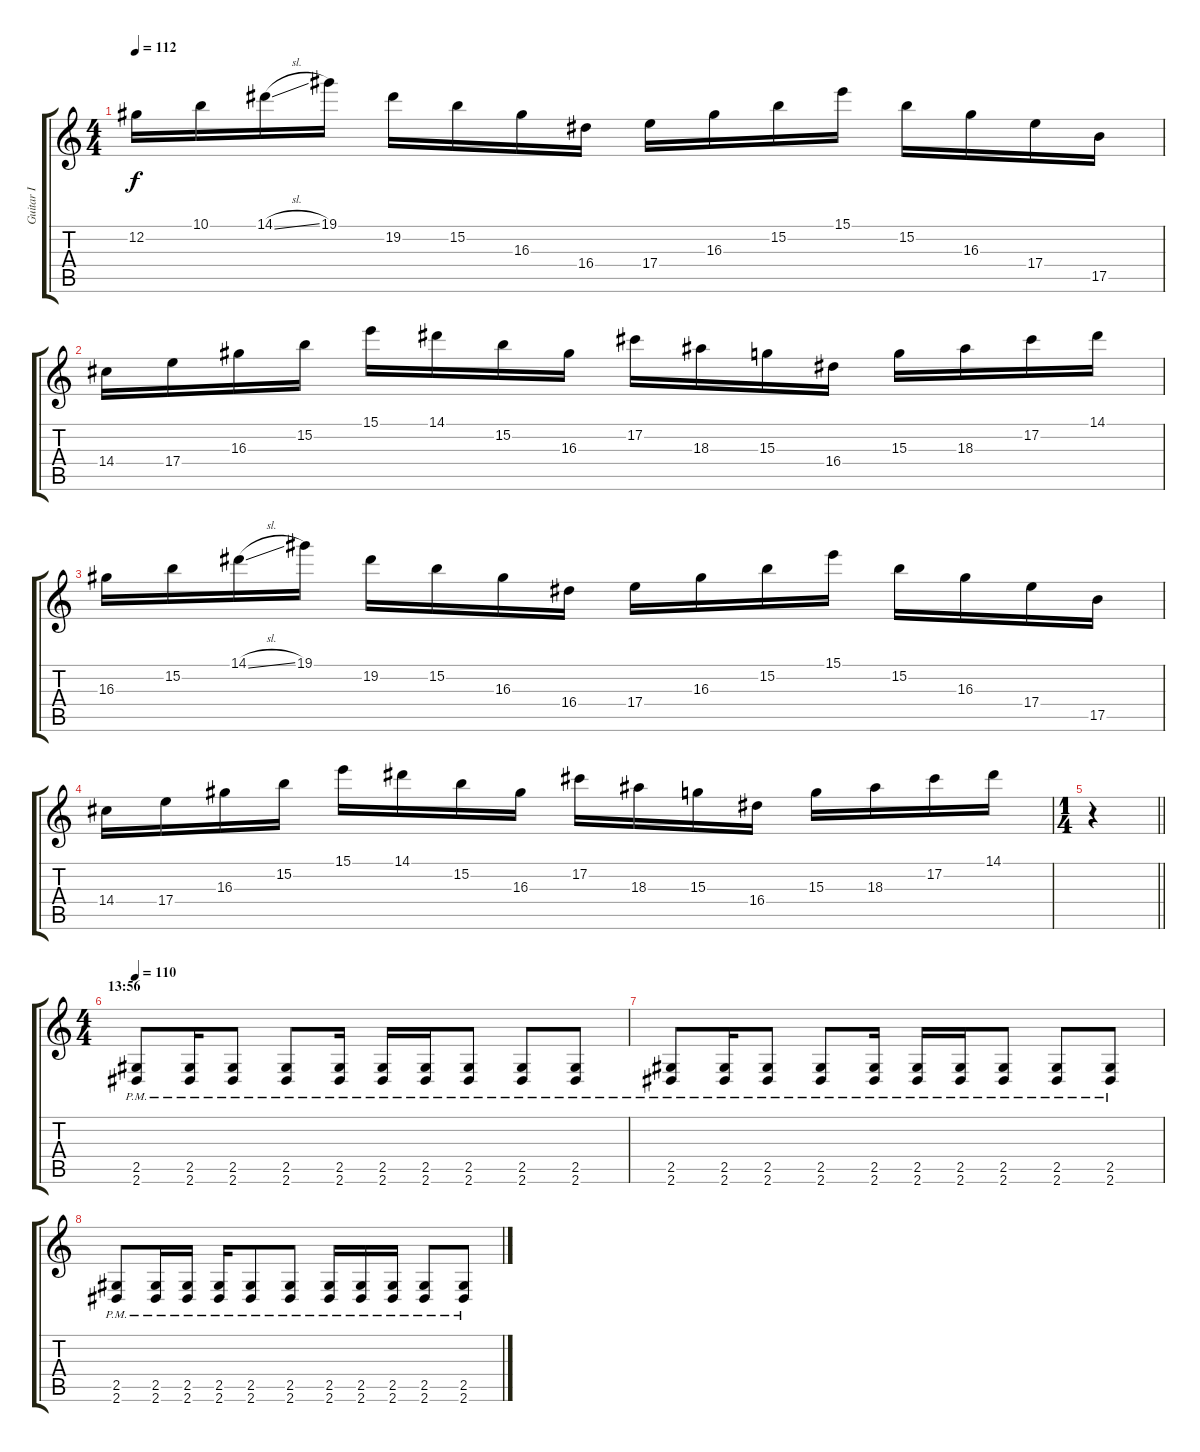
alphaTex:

\track ("Guitar I" "Guitar I") {instrument distortionguitar}
\staff {score tabs}
\tuning (Db4 Ab3 E3 B2 Gb2 Db2) {hide}
\ts (4 4)
\tempo 112
\clef g2
\ks c
12.2.16{dy f} 10.1.16 14.1{sl}.16 19.1.16 19.2.16 15.2.16 16.3.16 16.4.16 17.4.16 16.3.16 15.2.16 15.1.16 15.2.16 16.3.16 17.4.16 17.5.16 |
14.4.16 17.4.16 16.3.16 15.2.16 15.1.16 14.1.16 15.2.16 16.3.16 17.2.16 18.3.16 15.3.16 16.4.16 15.3.16 18.3.16 17.2.16 14.1.16 |
16.3.16 15.2.16 14.1{sl}.16 19.1.16 19.2.16 15.2.16 16.3.16 16.4.16 17.4.16 16.3.16 15.2.16 15.1.16 15.2.16 16.3.16 17.4.16 17.5.16 |
14.4.16 17.4.16 16.3.16 15.2.16 15.1.16 14.1.16 15.2.16 16.3.16 17.2.16 18.3.16 15.3.16 16.4.16 15.3.16 18.3.16 17.2.16 14.1.16 |
\ts (1 4)
\barLineRight lightlight
r.4 |
\ts (4 4)
\section ("" "13:56")
\tempo 110
(2.5{pm} 2.6{pm}).8{volume 9 balance 16} (2.5{pm} 2.6{pm}).16 (2.5{pm} 2.6{pm}).8 (2.5{pm} 2.6{pm}).8 (2.5{pm} 2.6{pm}).16 (2.5{pm} 2.6{pm}).16 (2.5{pm} 2.6{pm}).16 (2.5{pm} 2.6{pm}).8 (2.5{pm} 2.6{pm}).8 (2.5{pm} 2.6{pm}).8 |
(2.5{pm} 2.6{pm}).8 (2.5{pm} 2.6{pm}).16 (2.5{pm} 2.6{pm}).8 (2.5{pm} 2.6{pm}).8 (2.5{pm} 2.6{pm}).16 (2.5{pm} 2.6{pm}).16 (2.5{pm} 2.6{pm}).16 (2.5{pm} 2.6{pm}).8 (2.5{pm} 2.6{pm}).8 (2.5{pm} 2.6{pm}).8 |
(2.5{pm} 2.6{pm}).8 (2.5{pm} 2.6{pm}).16 (2.5{pm} 2.6{pm}).16 (2.5{pm} 2.6{pm}).16 (2.5{pm} 2.6{pm}).8 (2.5{pm} 2.6{pm}).8 (2.5{pm} 2.6{pm}).16 (2.5{pm} 2.6{pm}).16 (2.5{pm} 2.6{pm}).16 (2.5{pm} 2.6{pm}).8 (2.5{pm} 2.6{pm}).8
